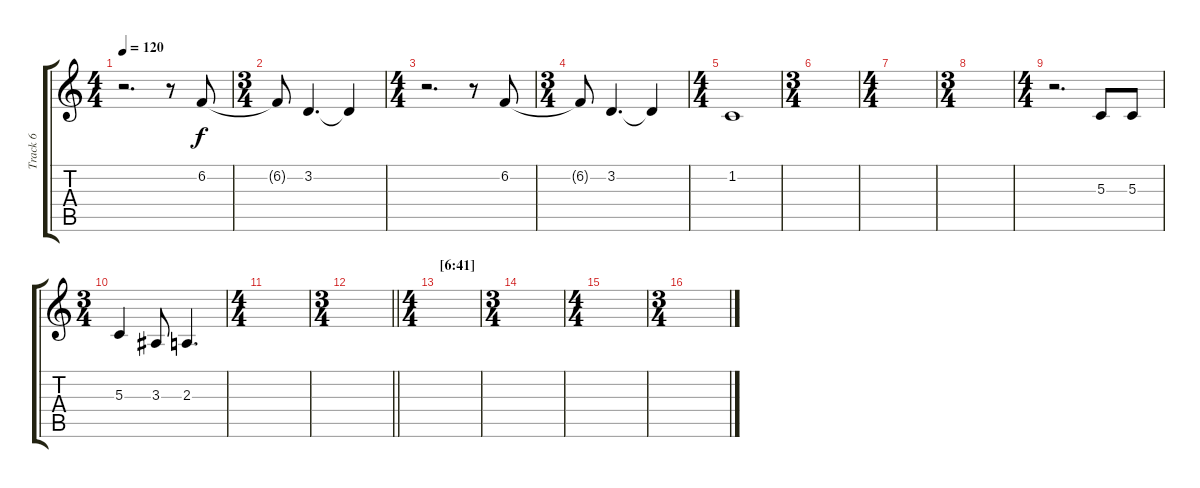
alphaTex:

\track ("Track 6" "Track 6") {instrument clarinet}
\staff {score tabs}
\tuning (E4 B3 G3 D3 A2 E2) {hide}
\ts (4 4)
\tempo 120
\clef g2
\ks c
r.2{d dy f} r.8 6.2.8 |
\ts (3 4)
6.2{t}.8 3.2.4{d} 3.2{t}.4 |
\ts (4 4)
r.2{d} r.8 6.2.8 |
\ts (3 4)
6.2{t}.8 3.2.4{d} 3.2{t}.4 |
\ts (4 4)
1.2.1 |
\ts (3 4)
|
\ts (4 4)
|
\ts (3 4)
|
\ts (4 4)
r.2{d} 5.3.8 5.3.8 |
\ts (3 4)
5.3.4 3.3.8 2.3.4{d} |
\ts (4 4)
|
\ts (3 4)
\barLineRight lightlight
|
\ts (4 4)
\section ("" "[6:41]")
|
\ts (3 4)
|
\ts (4 4)
|
\ts (3 4)
